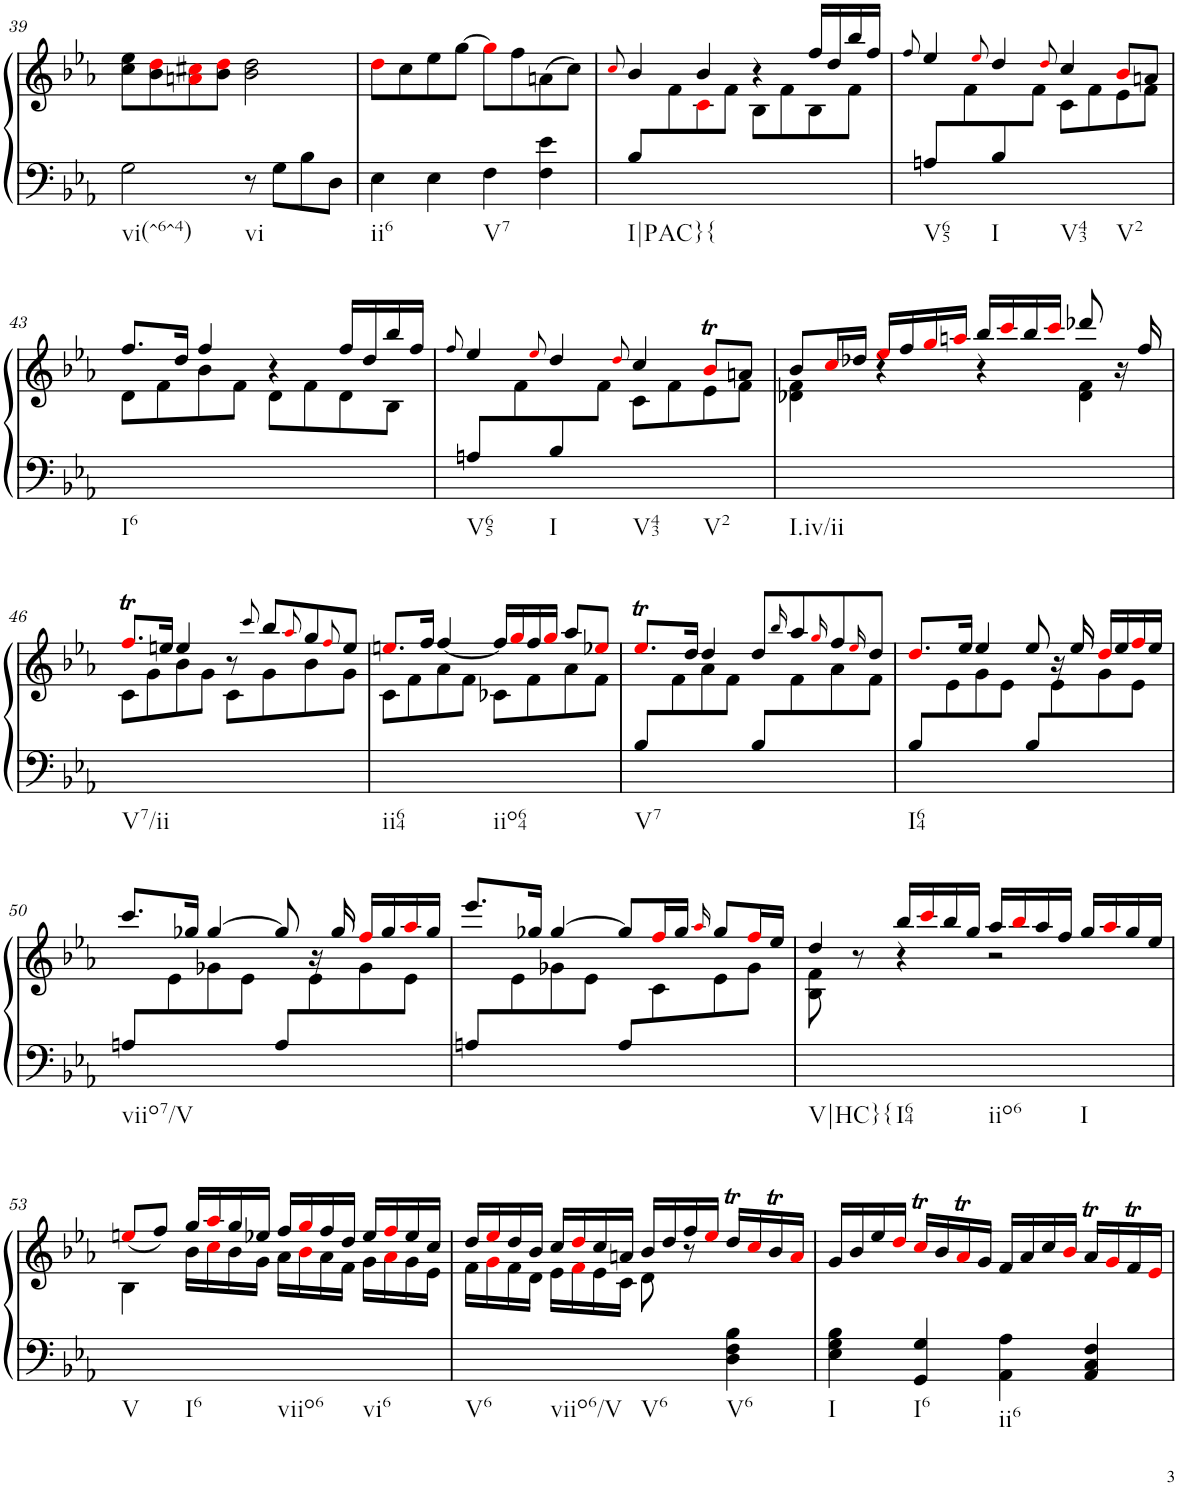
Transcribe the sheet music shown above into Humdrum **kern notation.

**kern	**kern
*part1	*part1
*staff2	*staff1
*I"Piano	*
*I'Pno.	*
!!LO:PB:g=z
*clefF4	*clefG2
*k[b-e-a-]	*k[b-e-a-]
*M4/4	*M4/4
*met(c)	*met(c)
=39	=39
!LO:TX:b:t=vi(^6^4)	!
2G\	8cc\ 8ee-\L
.	8b-\ 8ddi\
.	8ani\ 8cc#Xi\
.	8b-\ 8ddi\J
!LO:TX:b:t=vi	!
8r	2b-\ 2dd\
8G\L	.
8B-\	.
8D\J	.
=40	=40
!LO:TX:b:t=ii6	!
4E-\	8ddi\L
.	8cc\
4E-\	8ee-\
.	[8gg\J
!LO:TX:b:t=V7	!
4F\	8ggi\L]
.	8ff\
4F\ 4e-\	(8an\
.	8cc\J)
=41	=41
.	8qcci/
*	*^
!LO:TX:b:t=I|PAC}{	!	!
8B-/L	4b-/	8ryy
2..ryy	.	8f\
.	4b-/	8ci\
.	.	8f\J
.	4r	8B-\L
.	.	8f\
.	16ff/LL	8B-\
.	16dd/	.
.	16bb-/	8f\J
.	16ff/JJ	.
=42	=42	=42
.	8qff/	.
!LO:TX:b:t=V65	!	!
8An/L	4ee-/	8ryy
8ryy	.	8f\
.	8qee-i/	.
!LO:TX:b:t=I	!	!
8B-/	4dd/	8ryy
8ryy	.	8f\J
.	8qddi/	.
!LO:TX:b:t=V43	!	!
4ryy	4cc/	8c\L
.	.	8f\
!LO:TX:b:t=V2	!	!
4ryy	8b-i/L	8e-\
.	8an/J	8f\J
!!LO:LB:g=z	!!
=43	=43	=43
!LO:TX:b:t=I6	!	!
1ryy	8.ff/L	8d\L
.	.	8f\
.	16dd/Jk	.
.	4ff/	8b-\
.	.	8f\J
.	4r	8d\L
.	.	8f\
.	16ff/LL	8d\
.	16dd/	.
.	16bb-/	8B-\J
.	16ff/JJ	.
=44	=44	=44
.	8qff/	.
!LO:TX:b:t=V65	!	!
8An/L	4ee-/	8ryy
8ryy	.	8f\
.	8qee-i/	.
!LO:TX:b:t=I	!	!
8B-/	4dd/	8ryy
8ryy	.	8f\J
.	8qddi/	.
!LO:TX:b:t=V43	!	!
4ryy	4cc/	8c\L
.	.	8f\
!LO:TX:b:t=V2	!	!
4ryy	8b-Ti/L	8e-\
.	8an/J	8f\J
=45	=45	=45
!LO:TX:b:t=I.iv/ii	!	!
4ryy	8b-/L	4d-X\ 4f\
.	16cci/L	.
.	16dd-X/JJ	.
4r	16ee-i/LL	2ryy
.	16ff/	.
.	16ggi/	.
.	16aani/JJ	.
4r	16bb-/LL	.
.	16ccci/	.
.	16bb-/	.
.	16ccci/JJ	.
4ryy	8ddd-X/	4d-\ 4f\
.	16r	.
.	16ff/	.
!!LO:LB:g=z	!!
=46	=46	=46
!LO:TX:b:t=V7/ii	!	!
1ryy	8.ffTi/L	8c\L
.	.	8g\
.	16een/Jk	.
.	4ee/	8b-\
.	.	8g\J
.	8r	8c\L
.	8qccc/	.
.	8bb-/L	8g\
.	8qaa-i/	.
.	8gg/	8b-\
.	8qffi/	.
.	8ee/J	8g\J
=47	=47	=47
!LO:TX:b:t=ii64	!	!
2ryy	8.eeni/L	8c\L
.	.	8f\
.	16ff/Jk	.
.	[4ff/	8a-\
.	.	8f\J
!LO:TX:b:t=iio64	!	!
2ryy	16ff/LL]	8c-X\L
.	16ggi/	.
.	16ff/	8f\
.	16ggi/JJ	.
.	8aa-/L	8a-\
.	8ee-Xi/J	8f\J
=48	=48	=48
!LO:TX:b:t=V7	!	!
8B-/L	8.ee-Ti/L	8ryy
4.ryy	.	8f\
.	16dd/Jk	.
.	4dd/	8a-\
.	.	8f\J
8B-/L	8dd/L	8ryy
.	16qbb-/	.
4.ryy	8aa-/	8f\
.	16qggi/	.
.	8ff/	8a-\
.	16qee-i/	.
.	8dd/J	8f\J
=49	=49	=49
!LO:TX:b:t=I64	!	!
8B-/L	8.ddi/L	8ryy
4.ryy	.	8e-\
.	16ee-/Jk	.
.	4ee-/	8g\
.	.	8e-\J
8B-/L	8ee-/	8ryy
4.ryy	16r	8e-\
.	16ee-/	.
.	16ddi/LL	8g\
.	16ee-/	.
.	16ffi/	8e-\J
.	16ee-/JJ	.
!!LO:LB:g=z	!!
=50	=50	=50
!LO:TX:b:t=viio7/V	!	!
8An/L	8.ccc/L	8ryy
4.ryy	.	8e-\
.	16gg-X/Jk	.
.	[>4gg-/	8g-X\
.	.	8e-\J
8A/L	8gg-/]	8ryy
4.ryy	16r	8e-\
.	16gg-/	.
.	16ffi/LL	8g-\
.	16gg-/	.
.	16aa-i/	8e-\J
.	16gg-/JJ	.
=51	=51	=51
8An/L	8.eee-/L	8ryy
4.ryy	.	8e-\
.	16gg-X/Jk	.
.	[>4gg-/	8g-X\
.	.	8e-\J
8A/L	8gg-/L]	8ryy
4.ryy	16ffi/L	8c\
.	16gg-/JJ	.
.	16qaa-i/	.
.	8gg-/L	8e-\
.	16ffi/L	8g-\J
.	16ee-/JJ	.
=52	=52	=52
!LO:TX:b:t=V|HC}{	!	!
8ryy	4dd/	8B-\ 8f\
8r	.	2..ryy
!LO:TX:b:t=I64	!	!
4r	16bb-/LL	.
.	16ccci/	.
.	16bb-/	.
.	16gg/JJ	.
!LO:TX:b:t=iio6	!	!
!LO:TX:b:t=I	!	!
2r	16aa-/LL	.
.	16bb-i/	.
.	16aa-/	.
.	16ff/JJ	.
.	16gg/LL	.
.	16aa-i/	.
.	16gg/	.
.	16ee-/JJ	.
!!LO:LB:g=z	!!
=53	=53	=53
!LO:TX:b:t=V	!	!
4ryy	(8eeni/L	4B-\
.	8ff/J)	.
!LO:TX:b:t=I6	!	!
4ryy	16gg/LL	16b-\LL
.	16aa-i/	16cci\
.	16gg/	16b-\
.	16ee-X/JJ	16g\JJ
!LO:TX:b:t=viio6	!	!
4ryy	16ff/LL	16a-\LL
.	16ggi/	16b-i\
.	16ff/	16a-\
.	16dd/JJ	16f\JJ
!LO:TX:b:t=vi6	!	!
4ryy	16ee-/LL	16g\LL
.	16ffi/	16a-i\
.	16ee-/	16g\
.	16cc/JJ	16e-\JJ
=54	=54	=54
!LO:TX:b:t=V6	!	!
4ryy	16dd/LL	16f\LL
.	16ee-i/	16gi\
.	16dd/	16f\
.	16b-/JJ	16d\JJ
!LO:TX:b:t=viio6/V	!	!
4ryy	16cc/LL	16e-\LL
.	16ddi/	16fi\
.	16cc/	16e-\
.	16an/JJ	16c\JJ
!LO:TX:b:t=V6	!	!
8ryy	16b-/LL	8d\
.	16dd/	.
8r	16ff/	4.ryy
.	16ee-i/JJ	.
!LO:TX:b:t=V6	!	!
4D\ 4F\ 4B-\	16ddt/LL	.
.	16cci/	.
.	16b-T/	.
.	16ai/JJ	.
*	*v	*v
=55	=55
!LO:TX:b:t=I	!
4E-\ 4G\ 4B-\	16g/LL
.	16b-/
.	16ee-/
.	16ddi/JJ
!LO:TX:b:t=I6	!
4GG/ 4G/	16ccTi/LL
.	16b-/
.	16a-Ti/
.	16g/JJ
!LO:TX:b:t=ii6	!
4AA-\ 4A-\	16f/LL
.	16a-/
.	16cc/
.	16b-i/JJ
4AA-/ 4C/ 4F/	16a-T/LL
.	16gi/
.	16fT/
.	16e-i/JJ
=	=
*-	*-
